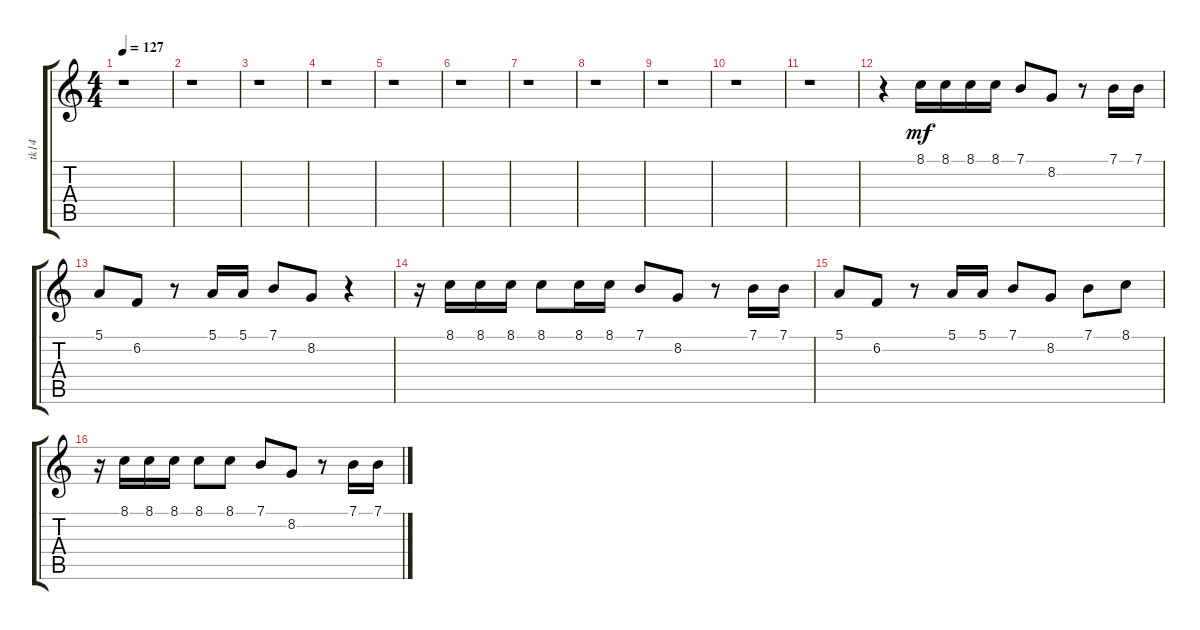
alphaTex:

\track ("tk14" "tk14") {instrument flute}
\staff {score tabs}
\tuning (E4 B3 G3 D3 A2 E2) {hide}
\ts (4 4)
\tempo 127
\clef g2
\ks c
r.1{dy mf} |
r.1 |
r.1 |
r.1 |
r.1 |
r.1 |
r.1 |
r.1 |
r.1 |
r.1 |
r.1 |
r.4 8.1.16{balance 14} 8.1.16 8.1.16 8.1.16 7.1.8 8.2.8 r.8 7.1.16 7.1.16 |
5.1.8 6.2.8 r.8 5.1.16 5.1.16 7.1.8 8.2.8 r.4 |
r.16 8.1.16 8.1.16 8.1.16 8.1.8 8.1.16 8.1.16 7.1.8 8.2.8 r.8 7.1.16 7.1.16 |
5.1.8 6.2.8 r.8 5.1.16 5.1.16 7.1.8 8.2.8 7.1.8 8.1.8 |
r.16 8.1.16 8.1.16 8.1.16 8.1.8 8.1.8 7.1.8 8.2.8 r.8 7.1.16 7.1.16
